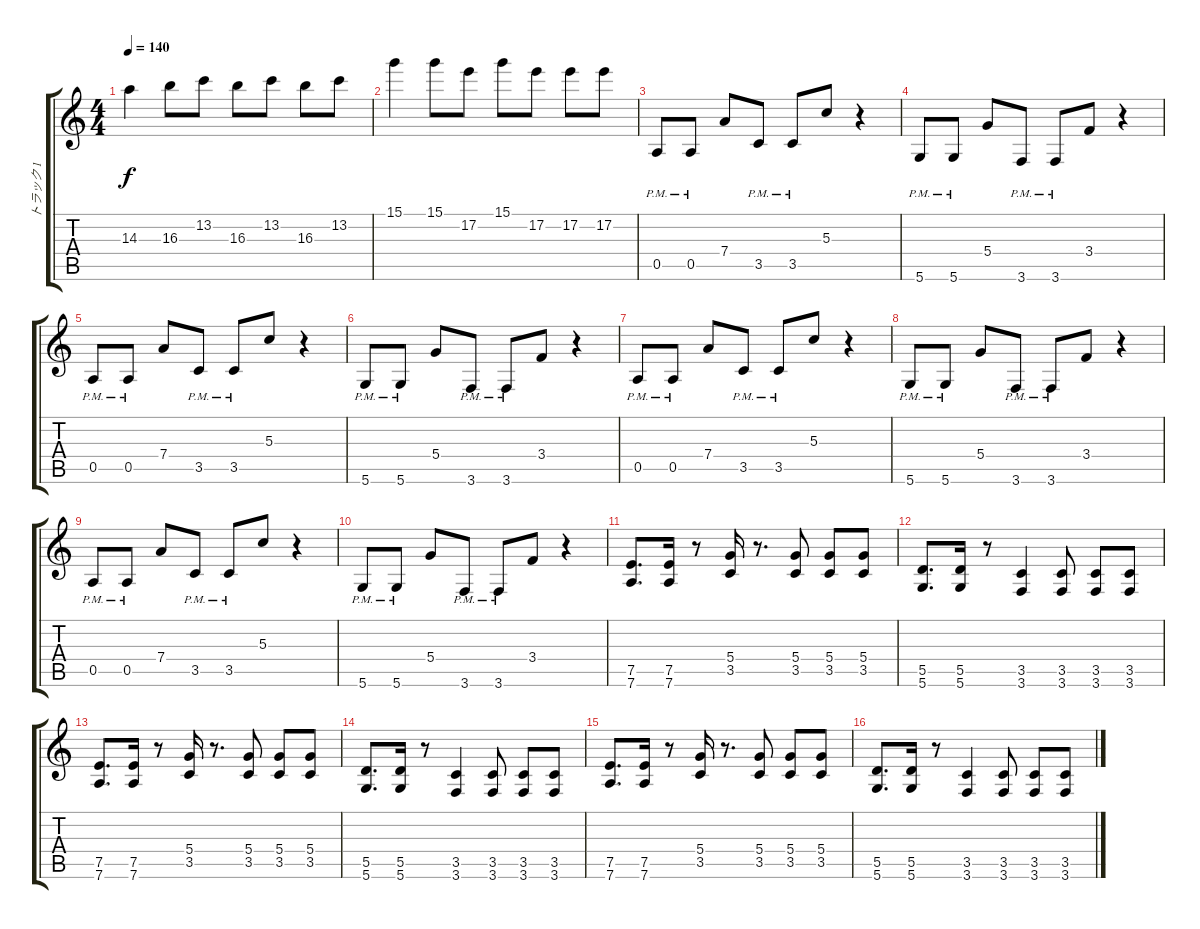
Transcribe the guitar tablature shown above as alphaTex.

\track ("トラック 1" "トラック 1") {instrument acousticguitarsteel}
\staff {score tabs}
\tuning (E4 B3 G3 D3 A2 D2) {hide}
\ts (4 4)
\tempo 140
\clef g2
\ks c
14.3.4{dy f} 16.3.8 13.2.8 16.3.8 13.2.8 16.3.8 13.2.8 |
15.1.4 15.1.8 17.2.8 15.1.8 17.2.8 17.2.8 17.2.8 |
0.5{pm}.8 0.5{pm}.8 7.4.8 3.5{pm}.8 3.5{pm}.8 5.3.8 r.4 |
5.6{pm}.8 5.6{pm}.8 5.4.8 3.6{pm}.8 3.6{pm}.8 3.4.8 r.4 |
0.5{pm}.8 0.5{pm}.8 7.4.8 3.5{pm}.8 3.5{pm}.8 5.3.8 r.4 |
5.6{pm}.8 5.6{pm}.8 5.4.8 3.6{pm}.8 3.6{pm}.8 3.4.8 r.4 |
0.5{pm}.8 0.5{pm}.8 7.4.8 3.5{pm}.8 3.5{pm}.8 5.3.8 r.4 |
5.6{pm}.8 5.6{pm}.8 5.4.8 3.6{pm}.8 3.6{pm}.8 3.4.8 r.4 |
0.5{pm}.8 0.5{pm}.8 7.4.8 3.5{pm}.8 3.5{pm}.8 5.3.8 r.4 |
5.6{pm}.8 5.6{pm}.8 5.4.8 3.6{pm}.8 3.6{pm}.8 3.4.8 r.4 |
(7.5 7.6).8{d} (7.5 7.6).16 r.8 (5.4 3.5).16 r.8{d} (5.4 3.5).8 (5.4 3.5).8 (5.4 3.5).8 |
(5.5 5.6).8{d} (5.5 5.6).16 r.8 (3.5 3.6).4 (3.5 3.6).8 (3.5 3.6).8 (3.5 3.6).8 |
(7.5 7.6).8{d} (7.5 7.6).16 r.8 (5.4 3.5).16 r.8{d} (5.4 3.5).8 (5.4 3.5).8 (5.4 3.5).8 |
(5.5 5.6).8{d} (5.5 5.6).16 r.8 (3.5 3.6).4 (3.5 3.6).8 (3.5 3.6).8 (3.5 3.6).8 |
(7.5 7.6).8{d} (7.5 7.6).16 r.8 (5.4 3.5).16 r.8{d} (5.4 3.5).8 (5.4 3.5).8 (5.4 3.5).8 |
(5.5 5.6).8{d} (5.5 5.6).16 r.8 (3.5 3.6).4 (3.5 3.6).8 (3.5 3.6).8 (3.5 3.6).8
